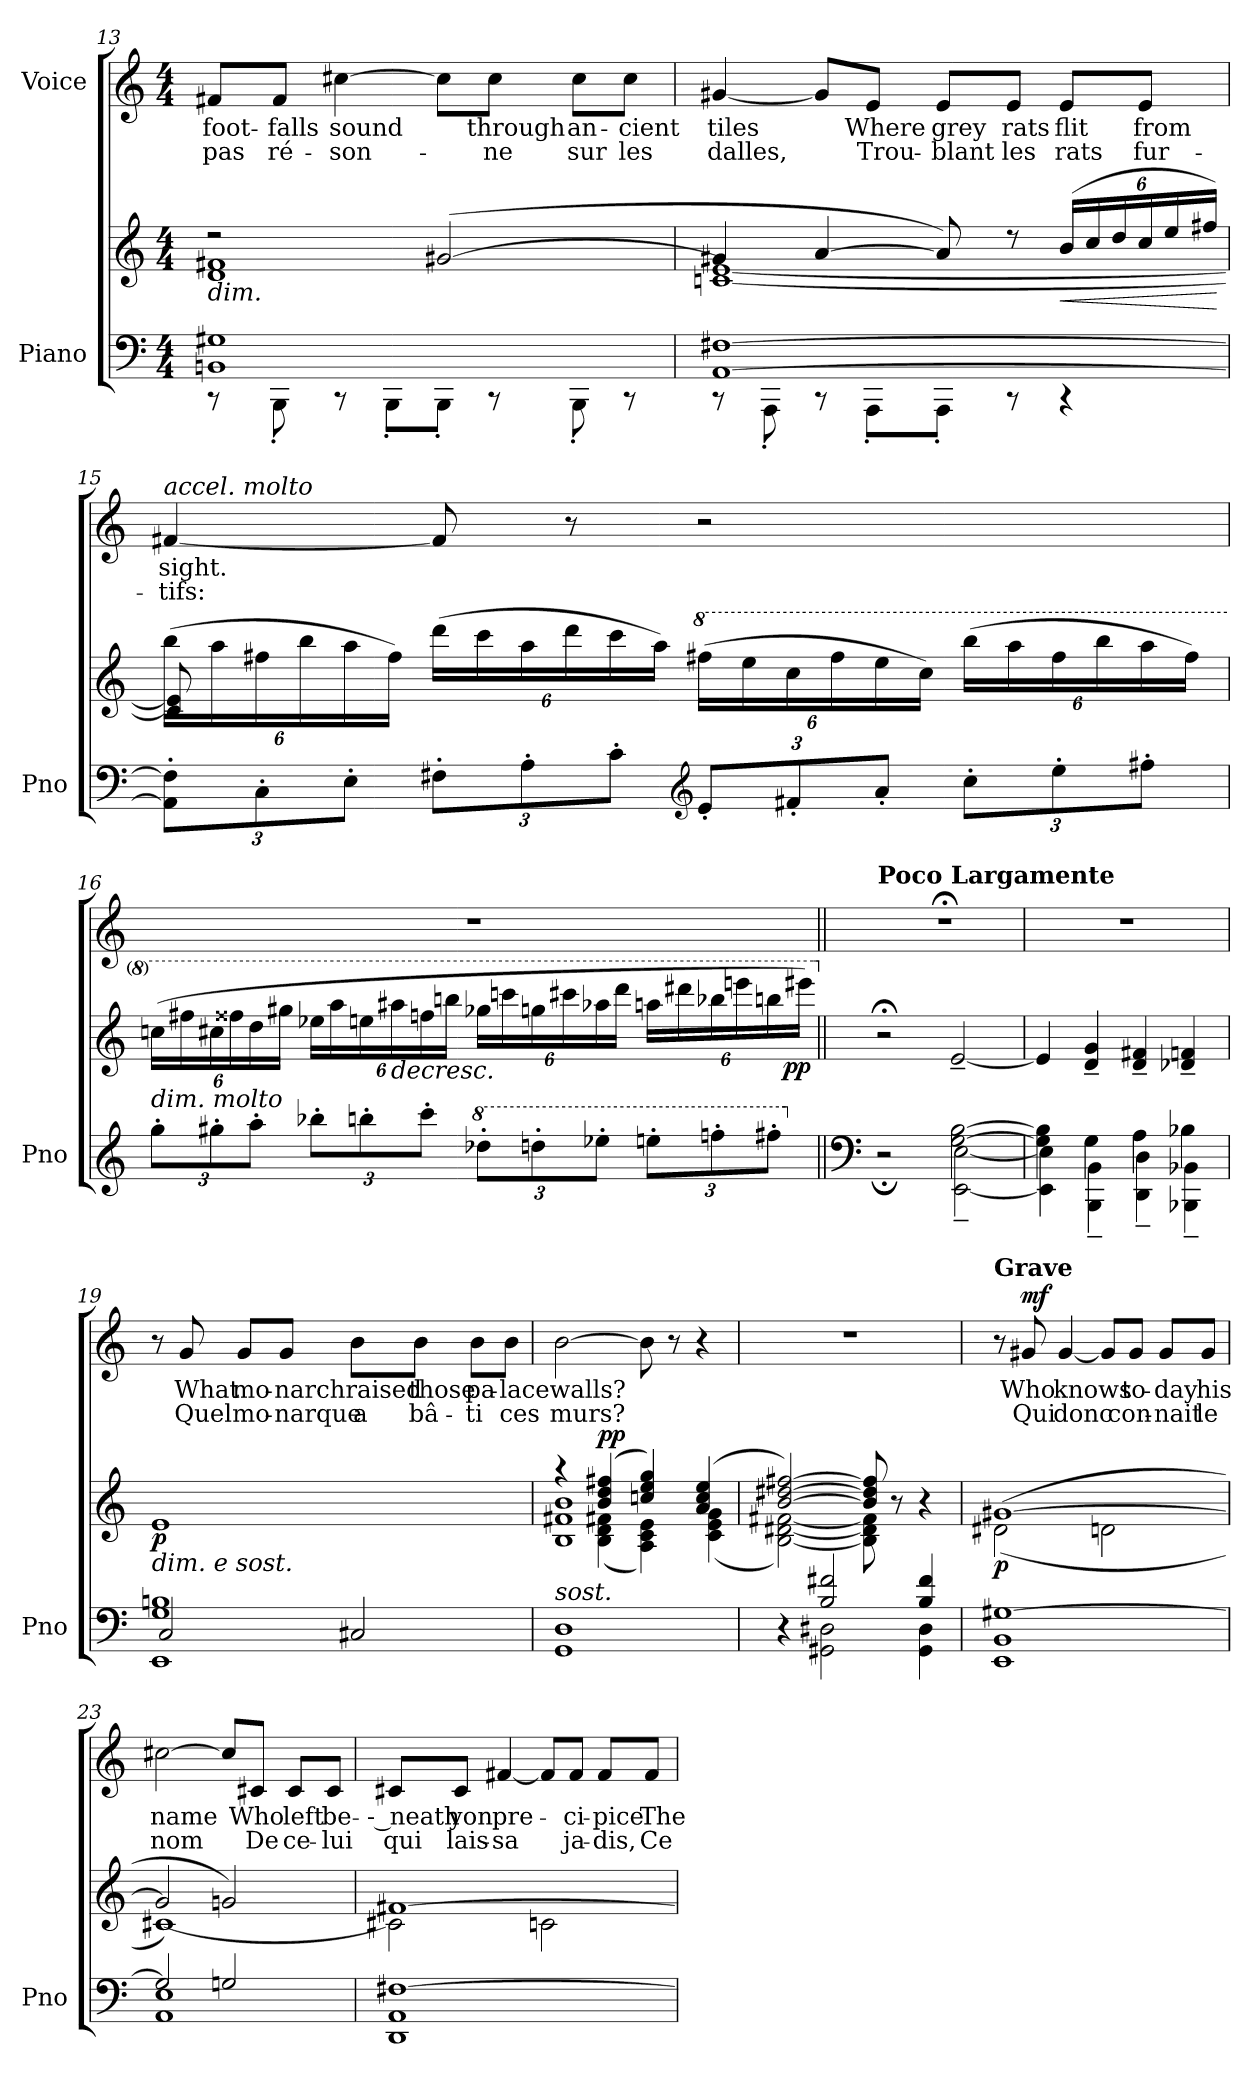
**kern	**kern	**dynam	**kern	**text	**text	**dynam
*part2	*part2	*part2	*part1	*part1	*part1	*part1
*staff3	*staff2	*staff2/3	*staff1	*staff1	*staff1	*staff1
*I"Piano	*	*	*I"Voice	*	*	*
*I'Pno	*	*	*	*	*	*
*clefF4	*clefG2	*	*clefG2	*	*	*
*k[]	*k[]	*	*k[]	*	*	*
*M4/4	*M4/4	*	*M4/4	*	*	*
=13	=13	=13	=13	=13	=13	=13
*^	*^	*	*	*	*	*
!	!	!LO:TX:b:i:t=dim.	!	!	!	!	!	!
!	!	!	!	!	!	!	!	!LO:DY:a
!	!	!	!	!	!	!	!	!LO:DY:n=1:a
1BBn 1G#X	8r	2r	1d 1f#X	.	8f#X/L	foot-	pas	other-dynamics p
.	8BBB'\	.	.	.	8f#/J	-falls	ré-	.
.	8r	.	.	.	[4cc#X\	sound	-son-	.
.	8BBB'\L	.	.	.	.	.	.	.
.	8BBB'\J	([2g#X/	.	.	8cc#\L]	.	.	.
.	8r	.	.	.	8cc#\J	through	-ne	.
.	8BBB'\	.	.	.	8cc#\L	an-	sur	.
.	8r	.	.	.	8cc#\J	-cient	les	.
=14	=14	=14	=14	=14	=14	=14	=14	=14
[1AA [1F#X	8r	4g#X/]	[1cn [1e	.	[4g#X/	tiles	dalles,	.
.	8AAA'\	.	.	.	.	.	.	.
.	8r	[4a/	.	.	8g#/L]	.	.	.
.	8AAA'\L	.	.	.	8e/J	Where	Trou-	.
.	8AAA'\J	8a/])	.	.	8e/L	grey	-blant	.
.	8r	8r	.	.	8e/J	rats	les	.
*	*	*Xbrackettup	*	*	*	*	*	*
!	!	!	!	!LO:HP:b	!	!	!	!
.	4r	(24b/LL	.	<	8e/L	flit	rats	.
.	.	24cc/	.	.	.	.	.	.
.	.	24dd/	.	.	.	.	.	.
.	.	24cc/	.	.	8e/J	from	fur-	.
.	.	24ee/	.	.	.	.	.	.
.	.	24ff#X/JJ)	.	.	.	.	.	.
*v	*v	*	*	*	*	*	*	*
*	*v	*v	*	*	*	*	*
.	.	[	.	.	.	.
=15	=15	=15	=15	=15	=15	=15
*Xbrackettup	*	*	*	*	*	*
*	*^	*	*	*	*	*
!	!	!	!	!LO:TX:i:t=accel. molto	!	!	!
!	!	!	!LO:DY:b	!	!	!	!
!	!	!	!LO:DY:n=1:b	!	!	!	!
12AA\]' 12F#\]'L	(>24bb\LL	8c/] 8e/]	other-dynamics p	[4f#X/	sight.	-tifs:	.
.	24aa\	.	.	.	.	.	.
12C'\	24ff#X\	.	.	.	.	.	.
.	24bb\	2..ryy	.	.	.	.	.
12E'\J	24aa\	.	.	.	.	.	.
.	24ff#\JJ)	.	.	.	.	.	.
12F#X'\L	(24ddd\LL	.	.	8f#/]	.	.	.
.	24ccc\	.	.	.	.	.	.
12A'\	24aa\	.	.	.	.	.	.
.	24ddd\	.	.	8r	.	.	.
12c'\J	24ccc\	.	.	.	.	.	.
.	24aa\JJ)	.	.	.	.	.	.
*clefG2	*	*	*	*	*	*	*
*	*8va	*	*	*	*	*	*
12e'/L	(24fff#X\LL	.	.	2r	.	.	.
.	24eee\	.	.	.	.	.	.
12f#X'/	24ccc\	.	.	.	.	.	.
.	24fff#\	.	.	.	.	.	.
12a'/J	24eee\	.	.	.	.	.	.
.	24ccc\JJ)	.	.	.	.	.	.
12cc'\L	(24bbb\LL	.	.	.	.	.	.
.	24aaa\	.	.	.	.	.	.
12ee'\	24fff#\	.	.	.	.	.	.
.	24bbb\	.	.	.	.	.	.
12ff#X'\J	24aaa\	.	.	.	.	.	.
.	24fff#\JJ)	.	.	.	.	.	.
*	*v	*v	*	*	*	*	*
=16	=16	=16	=16	=16	=16	=16
!	!LO:TX:b:i:t=dim. molto	!	!	!	!	!
12gg'\L	(24cccn\LL	.	1r	.	.	.
.	24fff#X\	.	.	.	.	.
12gg#X'\	24ccc#X\	.	.	.	.	.
.	24fff##X\	.	.	.	.	.
12aa'\J	24ddd\	.	.	.	.	.
.	24ggg#X\JJ	.	.	.	.	.
12bb-X'\L	24eee-X\LL	.	.	.	.	.
.	24aaa\	.	.	.	.	.
12bbn'\	24eeen\	.	.	.	.	.
!	!	!LO:HP:b	!	!	!	!
.	24aaa#X\	>	.	.	.	.
12ccc'\J	24fffn\	.	.	.	.	.
.	24bbbn\JJ	.	.	.	.	.
*8va	*	*	*	*	*	*
12ddd-X'\L	24ggg-X\LL	.	.	.	.	.
.	24ccccn\	.	.	.	.	.
12dddn'\	24gggn\	.	.	.	.	.
.	24cccc#X\	.	.	.	.	.
12eee-X'\J	24aaa-X\	.	.	.	.	.
.	24dddd\JJ	.	.	.	.	.
12eeen'\L	24aaan\LL	.	.	.	.	.
.	24dddd#X\	.	.	.	.	.
12fffn'\	24bbb-X\	.	.	.	.	.
.	24eeeen\	.	.	.	.	.
12fff#X'\J	24bbbn\	.	.	.	.	.
!	!	!LO:DY:b	!	!	!	!
.	24eeee#X\JJ)	pp	.	.	.	.
.	.	]	.	.	.	.
=17||	=17||	=17||	=17||	=17||	=17||	=17||
*clefF4	*	*	*	*	*	*
*X8va	*	*	*	*	*	*
*^	*	*	*	*	*	*
*	*	*X8va	*	*	*	*	*
!	!	!	!	!LO:TX:a:B:t=Poco Largamente	!	!	!
2ryy	2r;<	2r;<	.	1r;<	.	.	.
!	!	!	!LO:DY:b	!	!	!	!
!	!	!	!LO:DY:n=1:b	!	!	!	!
[2G\ [2B\	[2EE\~< [2E\~<	[2e~>/	mf other-dynamics	.	.	.	.
=18	=18	=18	=18	=18	=18	=18	=18
4G\] 4B\]	4EE\] 4E\]	4e/]	.	1r	.	.	.
4G\	4BBB\~< 4BB\~<	4d/~> 4g/~>	.	.	.	.	.
4A\	4DD\~< 4D\~<	4d/~> 4f#X/~>	.	.	.	.	.
4B-X\	4BBB-X\~< 4BB-X\~<	4d-X/~> 4fn/~>	.	.	.	.	.
=19	=19	=19	=19	=19	=19	=19	=19
*	*^	*	*	*	*	*	*
!	!	!	!LO:TX:b:i:t=dim. e sost.	!	!	!	!	!
!	!	!	!	!LO:DY:b	!	!	!	!
1G 1Bn	2C/	1EE	1e	p	8r	.	.	.
!	!	!	!	!	!	!	!	!LO:DY:a
!	!	!	!	!	!	!	!	!LO:DY:n=1:a
.	.	.	.	.	8g/	What	Quel	mp other-dynamics
.	.	.	.	.	8g/L	mo-	mo-	.
.	.	.	.	.	8g/J	-narch	-narque	.
.	2C#X/	.	.	.	8b\L	raised	a	.
.	.	.	.	.	8b\J	those	bâ-	.
.	.	.	.	.	8b\L	pa-	-ti	.
.	.	.	.	.	8b\J	-lace	ces	.
*	*v	*v	*	*	*	*	*	*
=20	=20	=20	=20	=20	=20	=20	=20
*	*	*^	*	*	*	*	*
*	*	*	*^	*	*	*	*	*
!LO:TX:i:t=sost.	!	!	!	!	!	!	!	!	!
1ryy	1GG 1D	4r	4ryy	1B 1f#X 1b	.	[2b\	walls?	murs?	.
!	!	!	!	!	!LO:DY:a	!	!	!	!
.	.	(4b/ 4dd/ 4ff#X/	(4B\ 4d\ 4f#X\	.	pp	.	.	.	.
.	.	4ccn/ 4ee/ 4gg/)	4A\ 4c\ 4e\)	.	.	8b\]	.	.	.
.	.	.	.	.	.	8r	.	.	.
.	.	(4a/ 4cc/ 4ee/	(4c\ 4e\ 4g\	.	.	4r	.	.	.
*	*	*	*v	*v	*	*	*	*	*
=21	=21	=21	=21	=21	=21	=21	=21	=21
4r	4ryy	[2b/ [2dd#X/ [2ff#X/)	[2B\ [2d#X\ [2f#X\)	.	1r	.	.	.
!	!	!	!	!LO:DY:b=2	!	!	!	!
!	!	!	!	!LO:DY:n=1:b=2	!	!	!	!
2B/ 2f#X/	2GG#X\ 2D#X\	.	.	other-dynamics p	.	.	.	.
.	.	8b/] 8dd#/] 8ff#/]	8B\] 8d#\] 8f#\]	.	.	.	.	.
.	.	8r	4.ryy	.	.	.	.	.
4B/ 4f#/	4GG#\ 4D#\	4r	.	.	.	.	.	.
=22	=22	=22	=22	=22	=22	=22	=22	=22
!	!	!	!	!	!LO:TX:a:B:t=Grave	!	!	!
!	!	!	!	!LO:DY:b	!	!	!	!
[1G#X	1EE 1BB	([1g#X	(2d#X\	p	8r	.	.	.
!	!	!	!	!	!	!	!	!LO:DY:a
.	.	.	.	.	8g#X/	Who	Qui	mf
.	.	.	.	.	[4g#/	knows	donc	.
.	.	.	2dn\	.	8g#/L]	.	.	.
.	.	.	.	.	8g#/J	to-	con-	.
.	.	.	.	.	8g#/L	-day	-nait	.
.	.	.	.	.	8g#/J	his	le	.
=23	=23	=23	=23	=23	=23	=23	=23	=23
2G#/]	1AA 1E	2g#/]	[1c#X)	.	[2cc#X\	name	nom	.
2Gn/	.	2gn/)	.	.	8cc#/L]	.	.	.
.	.	.	.	.	8c#X/J	Who	De	.
.	.	.	.	.	8c#/L	left	ce-	.
.	.	.	.	.	8c#/J	be-	-lui	.
=24	=24	=24	=24	=24	=24	=24	=24	=24
[1F#X	1DD 1AA	[1f#X	2c#X\]	.	8c#X/L	-- neath	qui	.
.	.	.	.	.	8c#/J	yon	lais-	.
.	.	.	.	.	[4f#X/	pre-	-sa	.
.	.	.	2cn\	.	8f#/L]	.	.	.
.	.	.	.	.	8f#/J	-ci-	ja-	.
.	.	.	.	.	8f#/L	-pice	-dis,	.
.	.	.	.	.	8f#/J	The	Ce	.
*v	*v	*	*	*	*	*	*	*
*	*v	*v	*	*	*	*	*
=	=	=	=	=	=	=
*-	*-	*-	*-	*-	*-	*-
